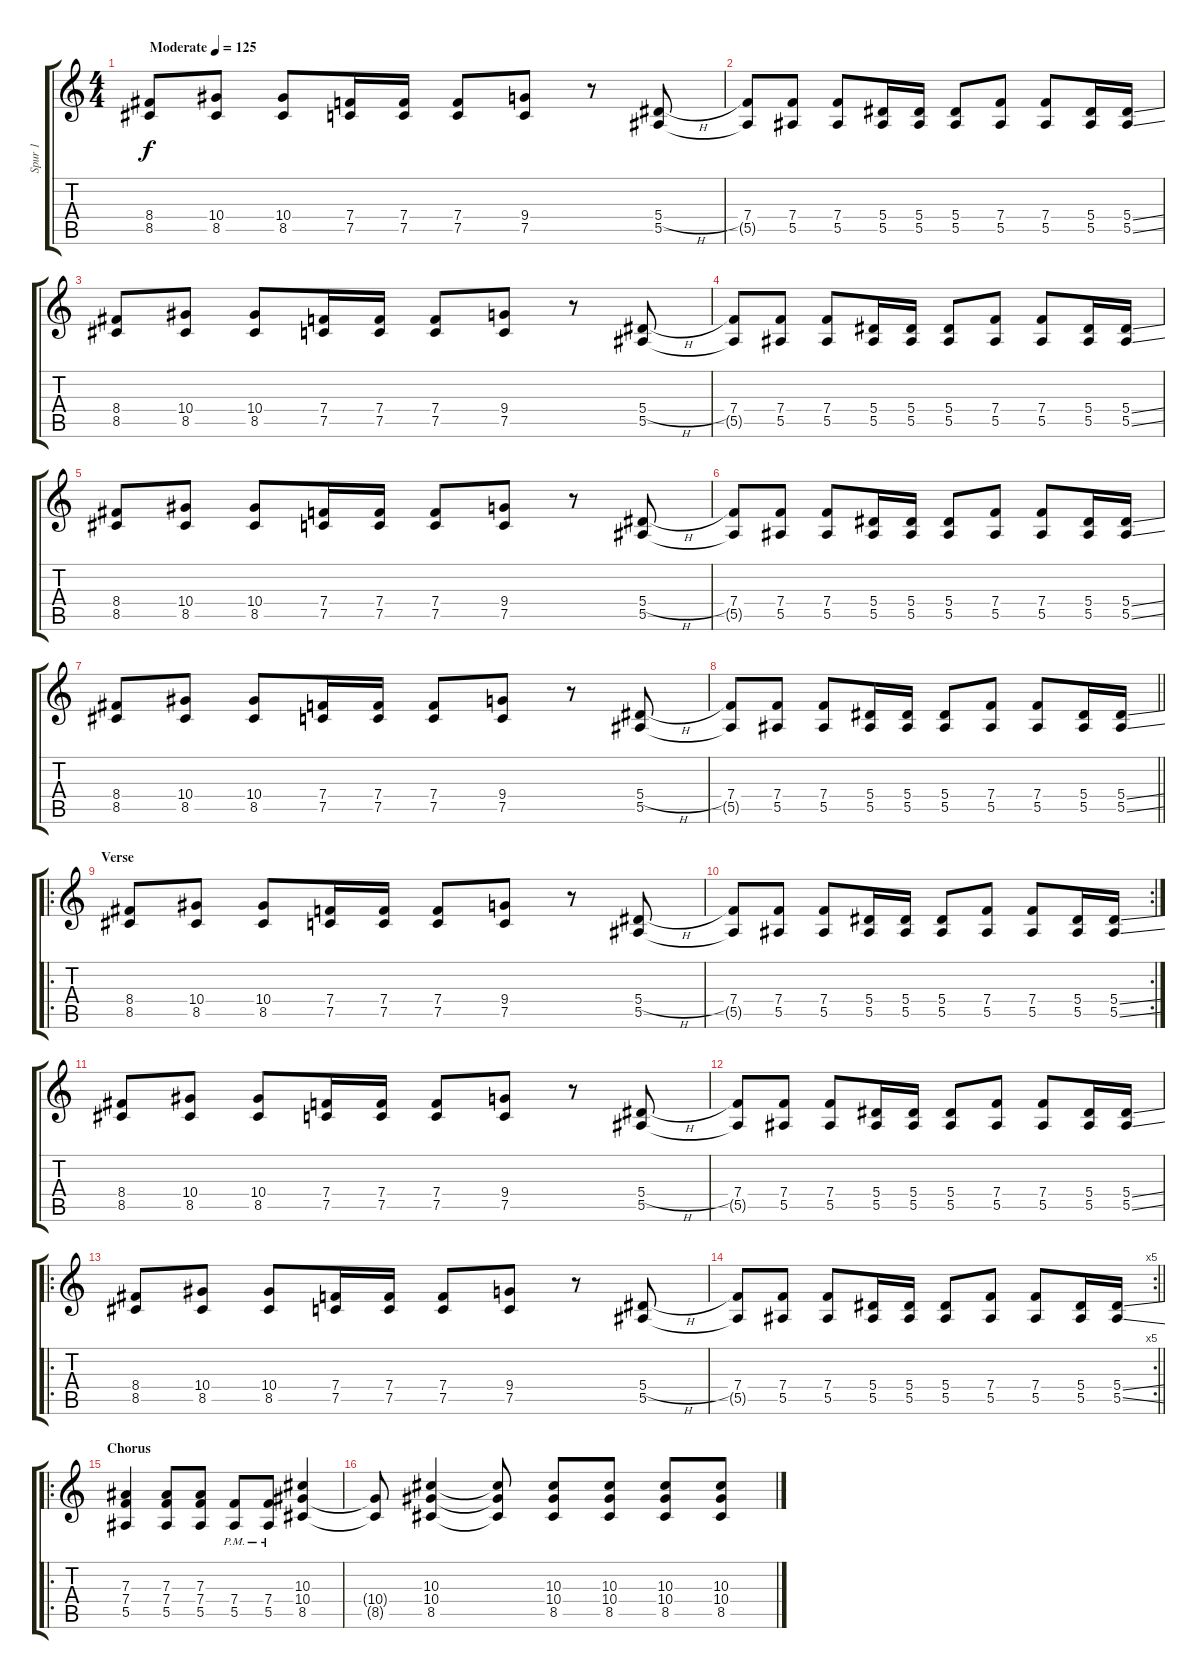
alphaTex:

\track ("Spur 1" "Spur 1") {instrument distortionguitar}
\staff {score tabs}
\tuning (C4 G3 Eb3 Bb2 F2 C2) {hide}
\ts (4 4)
\tempo (125 "Moderate")
\clef g2
\ks c
(8.4 8.5).8{dy f instrument distortionguitar} (10.4 8.5).8 (10.4 8.5).8 (7.4 7.5).16 (7.4 7.5).16 (7.4 7.5).8 (9.4 7.5).8 r.8 (5.4{h} 5.5).8 |
(7.4 5.5{t}).8 (7.4 5.5).8 (7.4 5.5).8 (5.4 5.5).16 (5.4 5.5).16 (5.4 5.5).8 (7.4 5.5).8 (7.4 5.5).8 (5.4 5.5).16 (5.4{ss} 5.5{ss}).16 |
(8.4 8.5).8 (10.4 8.5).8 (10.4 8.5).8 (7.4 7.5).16 (7.4 7.5).16 (7.4 7.5).8 (9.4 7.5).8 r.8 (5.4{h} 5.5).8 |
(7.4 5.5{t}).8 (7.4 5.5).8 (7.4 5.5).8 (5.4 5.5).16 (5.4 5.5).16 (5.4 5.5).8 (7.4 5.5).8 (7.4 5.5).8 (5.4 5.5).16 (5.4{ss} 5.5{ss}).16 |
(8.4 8.5).8 (10.4 8.5).8 (10.4 8.5).8 (7.4 7.5).16 (7.4 7.5).16 (7.4 7.5).8 (9.4 7.5).8 r.8 (5.4{h} 5.5).8 |
(7.4 5.5{t}).8 (7.4 5.5).8 (7.4 5.5).8 (5.4 5.5).16 (5.4 5.5).16 (5.4 5.5).8 (7.4 5.5).8 (7.4 5.5).8 (5.4 5.5).16 (5.4{ss} 5.5{ss}).16 |
(8.4 8.5).8 (10.4 8.5).8 (10.4 8.5).8 (7.4 7.5).16 (7.4 7.5).16 (7.4 7.5).8 (9.4 7.5).8 r.8 (5.4{h} 5.5).8 |
\barLineRight lightlight
(7.4 5.5{t}).8 (7.4 5.5).8 (7.4 5.5).8 (5.4 5.5).16 (5.4 5.5).16 (5.4 5.5).8 (7.4 5.5).8 (7.4 5.5).8 (5.4 5.5).16 (5.4{ss} 5.5{ss}).16 |
\ro
\section ("" "Verse")
(8.4 8.5).8 (10.4 8.5).8 (10.4 8.5).8 (7.4 7.5).16 (7.4 7.5).16 (7.4 7.5).8 (9.4 7.5).8 r.8 (5.4{h} 5.5).8 |
\rc 2
(7.4 5.5{t}).8 (7.4 5.5).8 (7.4 5.5).8 (5.4 5.5).16 (5.4 5.5).16 (5.4 5.5).8 (7.4 5.5).8 (7.4 5.5).8 (5.4 5.5).16 (5.4{ss} 5.5{ss}).16 |
(8.4 8.5).8 (10.4 8.5).8 (10.4 8.5).8 (7.4 7.5).16 (7.4 7.5).16 (7.4 7.5).8 (9.4 7.5).8 r.8 (5.4{h} 5.5).8 |
(7.4 5.5{t}).8 (7.4 5.5).8 (7.4 5.5).8 (5.4 5.5).16 (5.4 5.5).16 (5.4 5.5).8 (7.4 5.5).8 (7.4 5.5).8 (5.4 5.5).16 (5.4{ss} 5.5{ss}).16 |
\ro
(8.4 8.5).8 (10.4 8.5).8 (10.4 8.5).8 (7.4 7.5).16 (7.4 7.5).16 (7.4 7.5).8 (9.4 7.5).8 r.8 (5.4{h} 5.5).8 |
\rc 5
\barLineRight lightlight
(7.4 5.5{t}).8 (7.4 5.5).8 (7.4 5.5).8 (5.4 5.5).16 (5.4 5.5).16 (5.4 5.5).8 (7.4 5.5).8 (7.4 5.5).8 (5.4 5.5).16 (5.4{ss} 5.5{ss}).16 |
\ro
\section ("" "Chorus")
(7.3 7.4 5.5).4 (7.3 7.4 5.5).8 (7.3 7.4 5.5).8 (7.4{pm} 5.5{pm}).8 (7.4{pm} 5.5{pm}).8 (10.3 10.4 8.5).4 |
(10.4{t} 8.5{t}).8 (10.3 10.4 8.5).4 (10.3{t} 10.4{t} 8.5{t}).8 (10.3 10.4 8.5).8 (10.3 10.4 8.5).8 (10.3 10.4 8.5).8 (10.3 10.4 8.5).8
